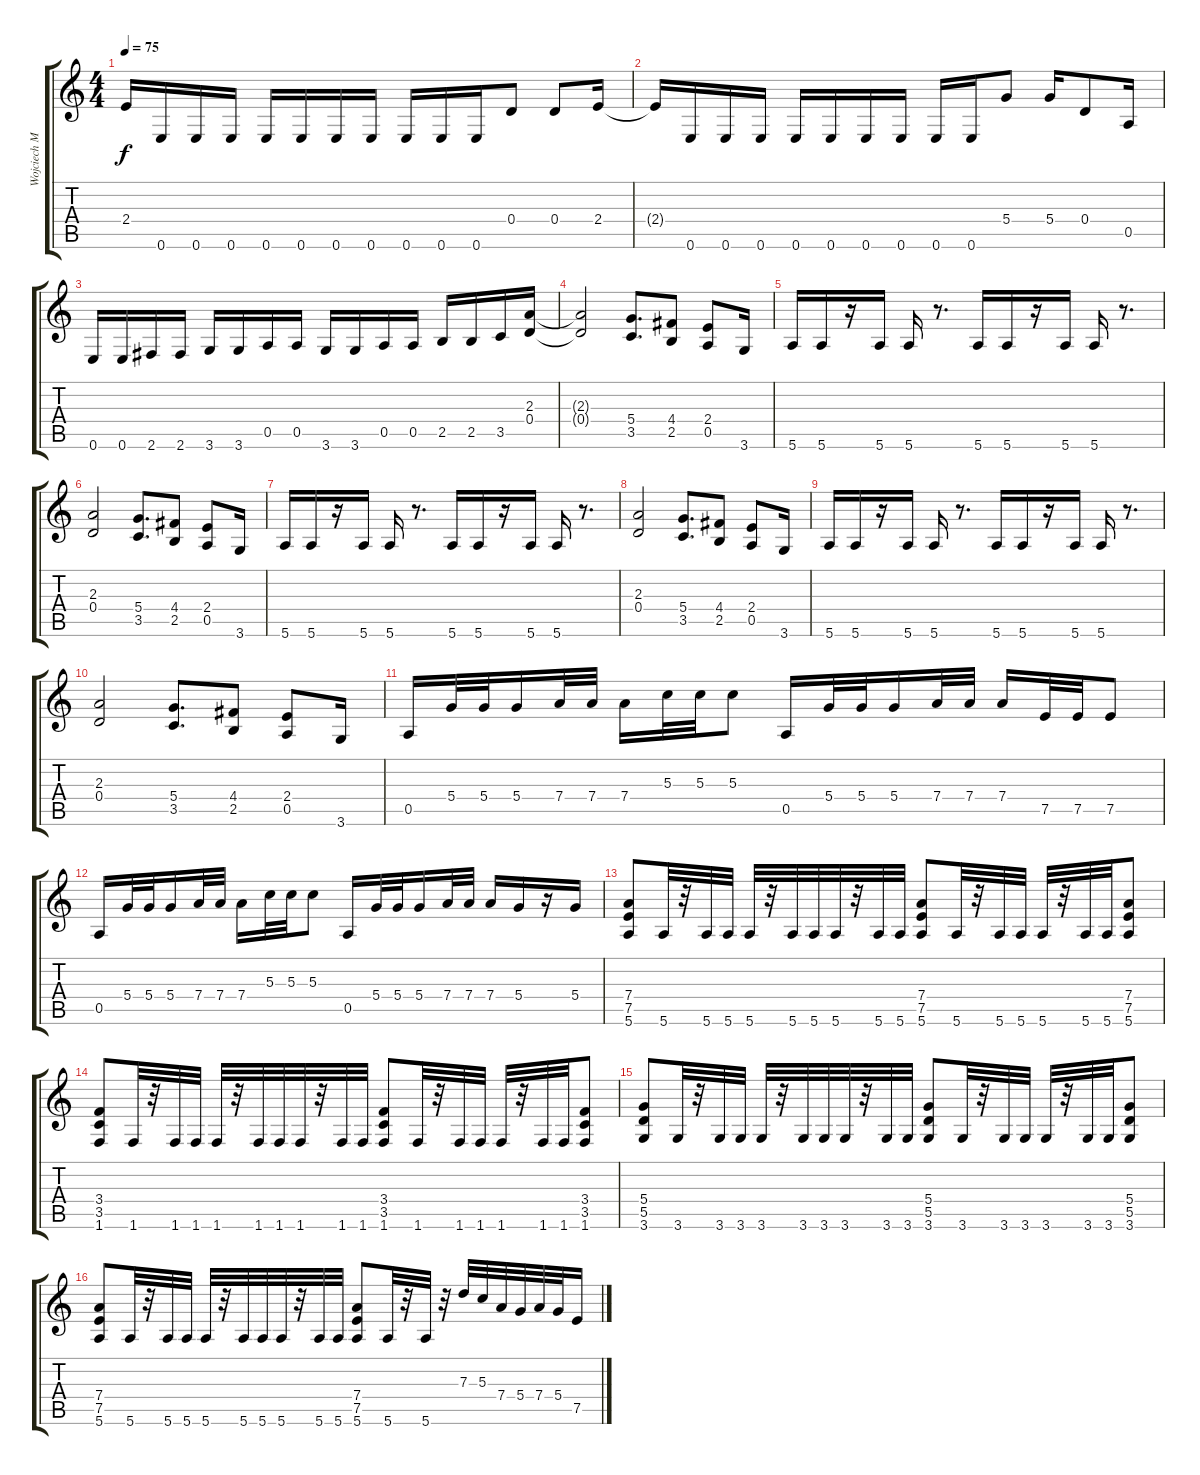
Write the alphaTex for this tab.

\track ("Wojciech Mrowiec" "Wojciech M") {instrument distortionguitar}
\staff {score tabs}
\tuning (E4 B3 G3 D3 A2 E2) {hide}
\ts (4 4)
\tempo 75
\clef g2
\ks c
2.4{t}.16{dy f} 0.6.16 0.6.16 0.6.16 0.6.16 0.6.16 0.6.16 0.6.16 0.6.16 0.6.16 0.6.16 0.4.8 0.4.8 2.4.16 |
2.4{t}.16 0.6.16 0.6.16 0.6.16 0.6.16 0.6.16 0.6.16 0.6.16 0.6.16 0.6.16 5.4.8 5.4.16 0.4.8 0.5.16 |
0.6.16 0.6.16 2.6.16 2.6.16 3.6.16 3.6.16 0.5.16 0.5.16 3.6.16 3.6.16 0.5.16 0.5.16 2.5.16 2.5.16 3.5.16 (2.3 0.4).16 |
(2.3{t} 0.4{t}).2 (5.4 3.5).8{d} (4.4 2.5).8 (2.4 0.5).8 3.6.16 |
5.6.16 5.6.16 r.16 5.6.16 5.6.16 r.8{d} 5.6.16 5.6.16 r.16 5.6.16 5.6.16 r.8{d} |
(2.3 0.4).2 (5.4 3.5).8{d} (4.4 2.5).8 (2.4 0.5).8 3.6.16 |
5.6.16 5.6.16 r.16 5.6.16 5.6.16 r.8{d} 5.6.16 5.6.16 r.16 5.6.16 5.6.16 r.8{d} |
(2.3 0.4).2 (5.4 3.5).8{d} (4.4 2.5).8 (2.4 0.5).8 3.6.16 |
5.6.16 5.6.16 r.16 5.6.16 5.6.16 r.8{d} 5.6.16 5.6.16 r.16 5.6.16 5.6.16 r.8{d} |
(2.3 0.4).2 (5.4 3.5).8{d} (4.4 2.5).8 (2.4 0.5).8 3.6.16 |
0.5.16 5.4.32 5.4.32 5.4.16 7.4.32 7.4.32 7.4.16 5.3.32 5.3.32 5.3.8 0.5.16 5.4.32 5.4.32 5.4.16 7.4.32 7.4.32 7.4.16 7.5.32 7.5.32 7.5.8 |
0.5.16 5.4.32 5.4.32 5.4.16 7.4.32 7.4.32 7.4.16 5.3.32 5.3.32 5.3.8 0.5.16 5.4.32 5.4.32 5.4.16 7.4.32 7.4.32 7.4.16 5.4.16 r.16 5.4.16 |
(7.4 7.5 5.6).8 5.6.32 r.32 5.6.32 5.6.32 5.6.32 r.32 5.6.32 5.6.32 5.6.32 r.32 5.6.32 5.6.32 (7.4 7.5 5.6).8 5.6.32 r.32 5.6.32 5.6.32 5.6.32 r.32 5.6.32 5.6.32 (7.4 7.5 5.6).8 |
(3.4 3.5 1.6).8 1.6.32 r.32 1.6.32 1.6.32 1.6.32 r.32 1.6.32 1.6.32 1.6.32 r.32 1.6.32 1.6.32 (3.4 3.5 1.6).8 1.6.32 r.32 1.6.32 1.6.32 1.6.32 r.32 1.6.32 1.6.32 (3.4 3.5 1.6).8 |
(5.4 5.5 3.6).8 3.6.32 r.32 3.6.32 3.6.32 3.6.32 r.32 3.6.32 3.6.32 3.6.32 r.32 3.6.32 3.6.32 (5.4 5.5 3.6).8 3.6.32 r.32 3.6.32 3.6.32 3.6.32 r.32 3.6.32 3.6.32 (5.4 5.5 3.6).8 |
(7.4 7.5 5.6).8 5.6.32 r.32 5.6.32 5.6.32 5.6.32 r.32 5.6.32 5.6.32 5.6.32 r.32 5.6.32 5.6.32 (7.4 7.5 5.6).8 5.6.32 r.32 5.6.32 r.32 7.3.32 5.3.32 7.4.32 5.4.32 7.4.32 5.4.32 7.5.16
